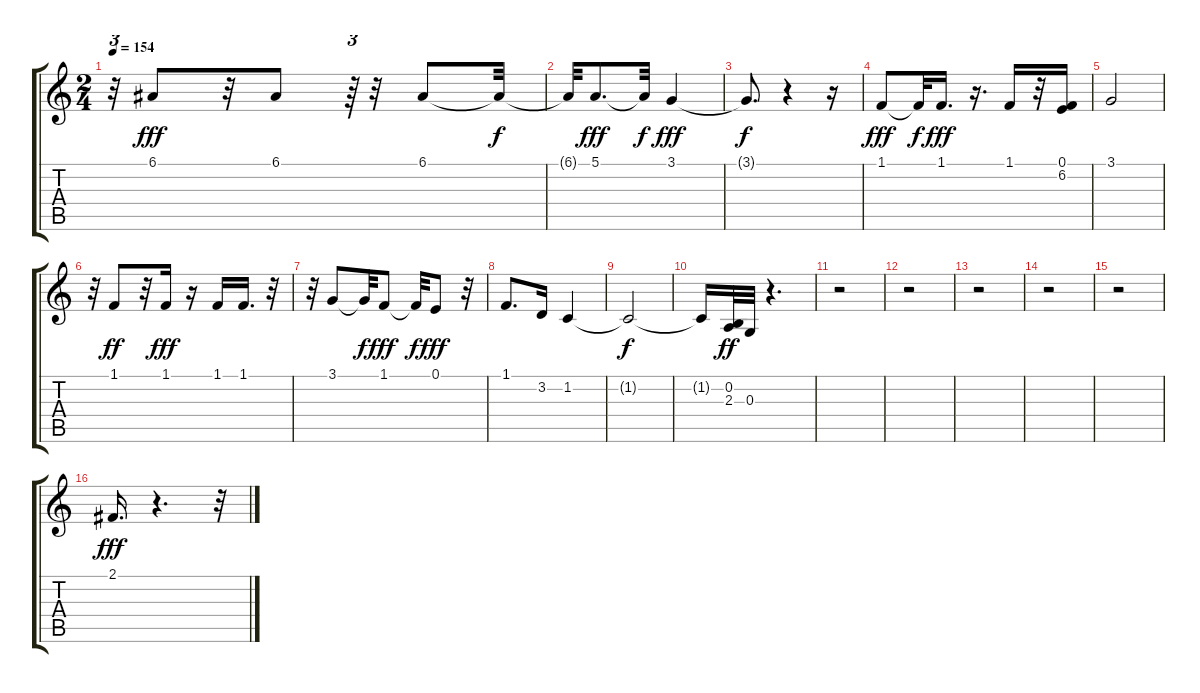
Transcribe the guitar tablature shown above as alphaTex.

\track "" {instrument altosax}
\staff {score tabs}
\tuning (E4 B3 G3 D3 A2 E2) {hide}
\ts (2 4)
\tempo 154
\clef g2
\ks c
r.32{tu (3 2) dy fff} 6.1.8 r.32 6.1.8 r.64{tu (3 2)} r.32 6.1.8 6.1{t}.32{dy f} |
6.1{t}.32 5.1.8{d dy fff} 5.1{t}.32{dy f} 3.1.4{dy fff} |
3.1{t}.8{d dy f} r.4 r.16 |
1.1.8{dy fff} 1.1{t}.32{dy f} 1.1.16{d dy fff} r.16{d} 1.1.16 r.32 (0.1 6.2).16 |
3.1.2 |
r.32 1.1.8{dy ff} r.32 1.1.16{dy fff} r.16 1.1.16 1.1.16{d} r.32 |
r.32 3.1.8 3.1{t}.32{dy f} 1.1.8{dy fff} 1.1{t}.32{dy f} 0.1.8{dy fff} r.32 |
1.1.8{d} 3.2.16 1.2.4 |
1.2{t}.2{dy f} |
1.2{t}.16 (0.2 2.3).32{dy ff} 0.3.32 r.4{d} |
r.2 |
r.2 |
r.2 |
r.2 |
r.2 |
2.1.16{d dy fff} r.4{d} r.32
